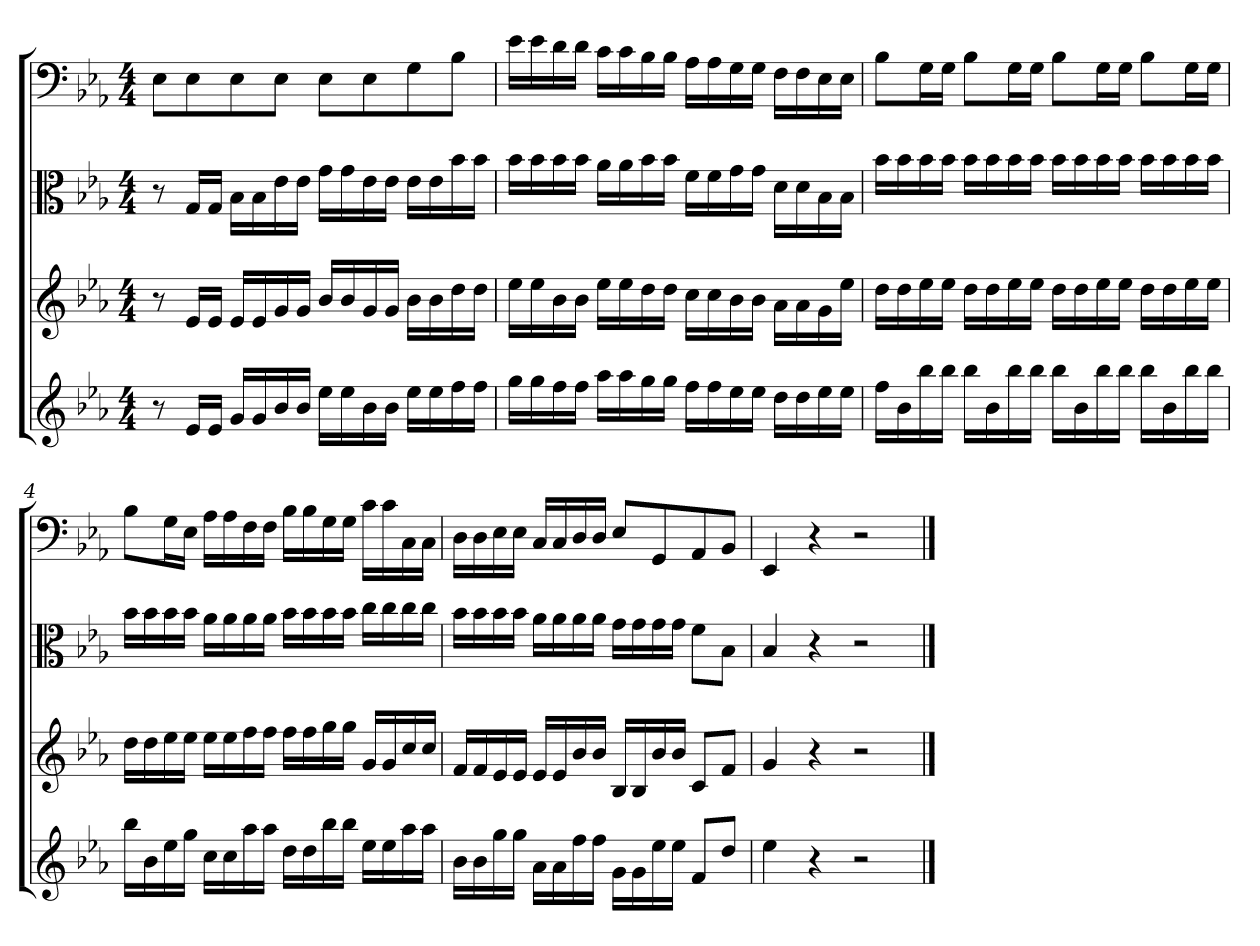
**kern	**kern	**kern	**kern
*part4	*part3	*part2	*part1
*staff4	*staff3	*staff2	*staff1
*clefG2	*clefG2	*clefC3	*clefF4
*k[b-e-a-]	*k[b-e-a-]	*k[b-e-a-]	*k[b-e-a-]
*E-:	*E-:	*E-:	*E-:
*M4/4	*M4/4	*M4/4	*M4/4
=1	=1	=1	=1
8r	8r	8r	8E-\L
16e-/LL	16e-/LL	16G/LL	8E-\
16e-/JJ	16e-/JJ	16G/JJ	.
16g/LL	16e-/LL	16B-\LL	8E-\
16g/	16e-/	16B-\	.
16b-/	16g/	16e-\	8E-\J
16b-/JJ	16g/JJ	16e-\JJ	.
16ee-\LL	16b-/LL	16g\LL	8E-\L
16ee-\	16b-/	16g\	.
16b-\	16g/	16e-\	8E-\
16b-\JJ	16g/JJ	16e-\JJ	.
16ee-\LL	16b-\LL	16e-\LL	8G\
16ee-\	16b-\	16e-\	.
16ff\	16dd\	16b-\	8B-\J
16ff\JJ	16dd\JJ	16b-\JJ	.
=2	=2	=2	=2
16gg\LL	16ee-\LL	16b-\LL	16e-\LL
16gg\	16ee-\	16b-\	16e-\
16ff\	16b-\	16b-\	16d\
16ff\JJ	16b-\JJ	16b-\JJ	16d\JJ
16aa-\LL	16ee-\LL	16a-\LL	16c\LL
16aa-\	16ee-\	16a-\	16c\
16gg\	16dd\	16b-\	16B-\
16gg\JJ	16dd\JJ	16b-\JJ	16B-\JJ
16ff\LL	16cc\LL	16f\LL	16A-\LL
16ff\	16cc\	16f\	16A-\
16ee-\	16b-\	16g\	16G\
16ee-\JJ	16b-\JJ	16g\JJ	16G\JJ
16dd\LL	16a-\LL	16d\LL	16F\LL
16dd\	16a-\	16d\	16F\
16ee-\	16g\	16B-\	16E-\
16ee-\JJ	16ee-\JJ	16B-\JJ	16E-\JJ
=3	=3	=3	=3
16ff\LL	16dd\LL	16b-\LL	8B-\L
16b-\	16dd\	16b-\	.
16bb-\	16ee-\	16b-\	16G\L
16bb-\JJ	16ee-\JJ	16b-\JJ	16G\JJ
16bb-\LL	16dd\LL	16b-\LL	8B-\L
16b-\	16dd\	16b-\	.
16bb-\	16ee-\	16b-\	16G\L
16bb-\JJ	16ee-\JJ	16b-\JJ	16G\JJ
16bb-\LL	16dd\LL	16b-\LL	8B-\L
16b-\	16dd\	16b-\	.
16bb-\	16ee-\	16b-\	16G\L
16bb-\JJ	16ee-\JJ	16b-\JJ	16G\JJ
16bb-\LL	16dd\LL	16b-\LL	8B-\L
16b-\	16dd\	16b-\	.
16bb-\	16ee-\	16b-\	16G\L
16bb-\JJ	16ee-\JJ	16b-\JJ	16G\JJ
=4	=4	=4	=4
16bb-\LL	16dd\LL	16b-\LL	8B-\L
16b-\	16dd\	16b-\	.
16ee-\	16ee-\	16b-\	16G\L
16gg\JJ	16ee-\JJ	16b-\JJ	16E-\JJ
16cc\LL	16ee-\LL	16a-\LL	16A-\LL
16cc\	16ee-\	16a-\	16A-\
16aa-\	16ff\	16a-\	16F\
16aa-\JJ	16ff\JJ	16a-\JJ	16F\JJ
16dd\LL	16ff\LL	16b-\LL	16B-\LL
16dd\	16ff\	16b-\	16B-\
16bb-\	16gg\	16b-\	16G\
16bb-\JJ	16gg\JJ	16b-\JJ	16G\JJ
16ee-\LL	16g/LL	16cc\LL	16c\LL
16ee-\	16g/	16cc\	16c\
16aa-\	16cc/	16cc\	16C\
16aa-\JJ	16cc/JJ	16cc\JJ	16C\JJ
=5	=5	=5	=5
16b-\LL	16f/LL	16b-\LL	16D\LL
16b-\	16f/	16b-\	16D\
16gg\	16e-/	16b-\	16E-\
16gg\JJ	16e-/JJ	16b-\JJ	16E-\JJ
16a-\LL	16e-/LL	16a-\LL	16C/LL
16a-\	16e-/	16a-\	16C/
16ff\	16b-/	16a-\	16D/
16ff\JJ	16b-/JJ	16a-\JJ	16D/JJ
16g\LL	16B-/LL	16g\LL	8E-/L
16g\	16B-/	16g\	.
16ee-\	16b-/	16g\	8GG/
16ee-\JJ	16b-/JJ	16g\JJ	.
8f/L	8c/L	8f\L	8AA-/
8dd/J	8f/J	8B-\J	8BB-/J
=6	=6	=6	=6
4ee-\	4g/	4B-/	4EE-/
4r	4r	4r	4r
2r	2r	2r	2r
==	==	==	==
*-	*-	*-	*-
